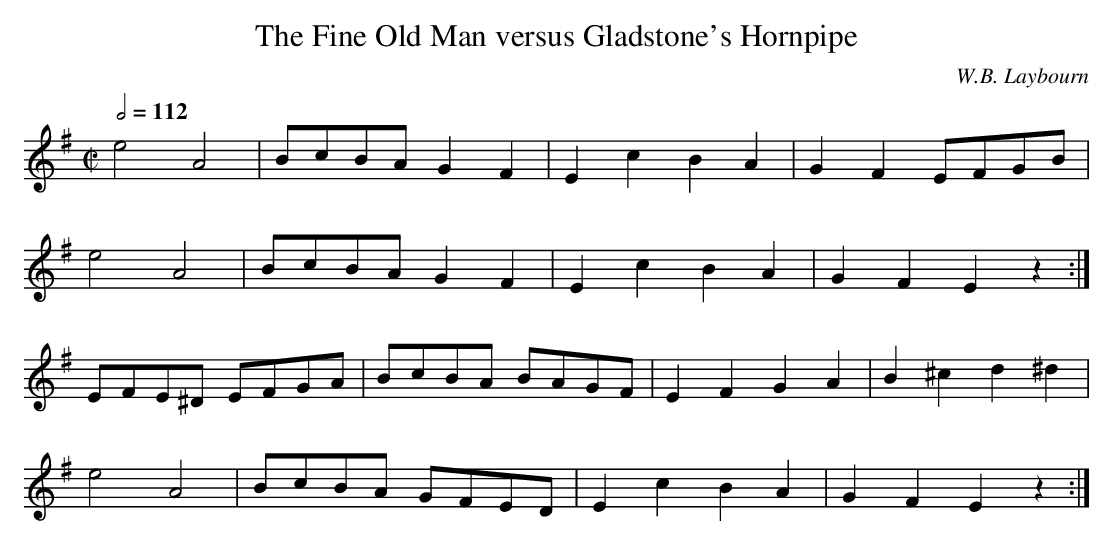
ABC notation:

X:1
T:The Fine Old Man versus Gladstone's Hornpipe
C:W.B. Laybourn
M:C|
L:1/8
Q:1/2=112
K:E Minor
e4    A4  |BcBA G2F2|E2c2 B2A2|G2 F2 EFGB  |
e4    A4  |BcBA G2F2|E2c2 B2A2|G2 F2 E2 z2:|
EFE^D EFGA|BcBA BAGF|E2F2 G2A2|B2^c2 d2^d2 |
e4    A4  |BcBA GFED|E2c2 B2A2|G2 F2 E2 z2:|
